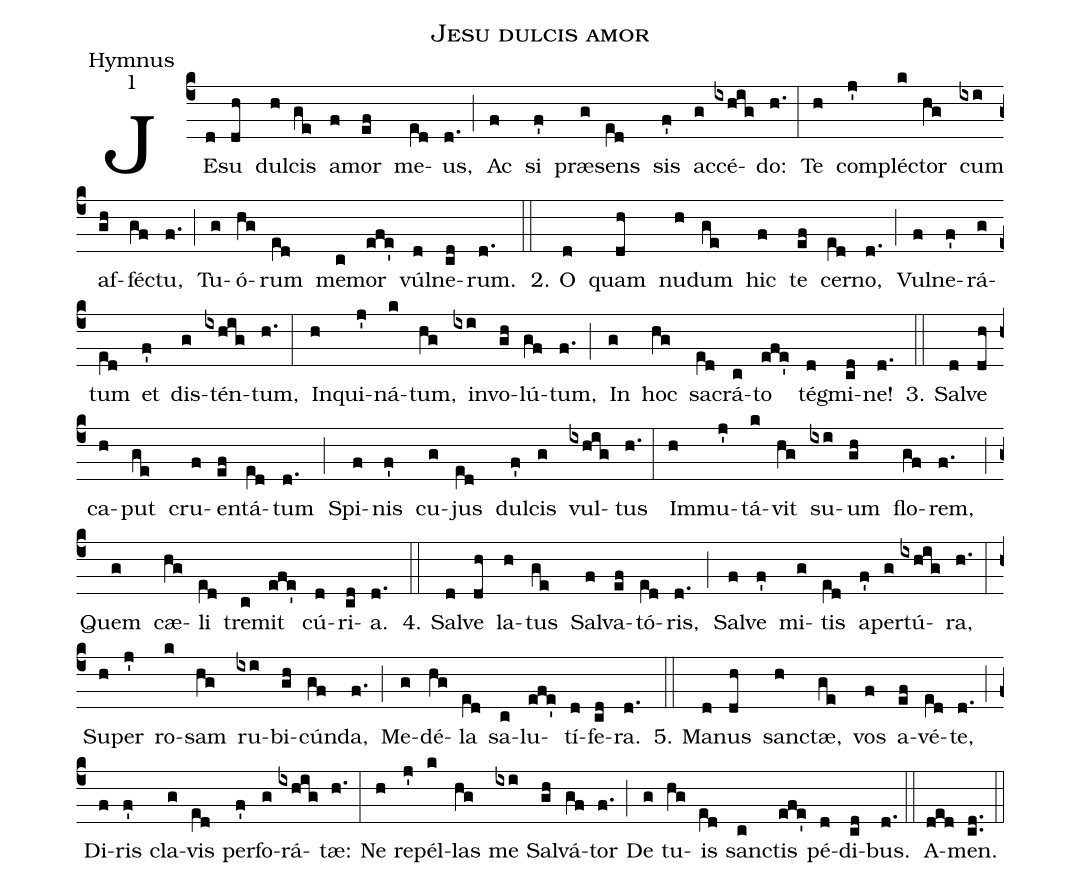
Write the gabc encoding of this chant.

name: Jesu dulcis amor;
office-part: Hymnus;
mode: 1;
%%
(c4) JE(d)su(dh) dul(h)cis(ge) a(f)mor(ef) me(e[ll:1]d)us,(d.) (;) Ac(f) si(f') præ(g)sens(e[ll:1]d) sis(f') ac(g)cé(ixhig)do:(h.) (:)
Te(h) com(j')pléc(k)tor(hg) cum(ixi) af(gh)féc(gf)tu,(f.) (;) Tu(g)ó(hg)rum(e[ll:1]d) me(c)mor(efe') vúl(d)ne(cd)rum.(d.) (::)
2. O(d) quam(dh) nu(h)dum(ge) hic(f) te(ef) cer(e[ll:1]d)no,(d.) (;) Vul(f)ne(f')rá(g)tum(e[ll:1]d) et(f') dis(g)tén(ixhig)tum,(h.) (:)
In(h)qui(j')ná(k)tum,(hg) in(ixi)vo(gh)lú(gf)tum,(f.) (;) In(g) hoc(hg) sa(e[ll:1]d)crá(c)to(efe') tég(d)mi(cd)ne!(d.) (::)
3. Sal(d)ve(dh) ca(h)put(ge) cru(f)en(ef)tá(e[ll:1]d)tum(d.) (;) Spi(f)nis(f') cu(g)jus(e[ll:1]d) dul(f')cis(g) vul(ixhig)tus(h.) (:)
Im(h)mu(j')tá(k)vit(hg) su(ixi)um(gh) flo(gf)rem,(f.) (;) Quem(g) cæ(hg)li(e[ll:1]d) tre(c)mit(efe') cú(d)ri(cd)a.(d.) (::)
4. Sal(d)ve(dh) la(h)tus(ge) Sal(f)va(ef)tó(e[ll:1]d)ris,(d.) (;) Sal(f)ve(f') mi(g)tis(e[ll:1]d) a(f')per(g)tú(ixhig)ra,(h.) (:)
Su(h)per(j') ro(k)sam(hg) ru(ixi)bi(gh)cún(gf)da,(f.) (;) Me(g)dé(hg)la(e[ll:1]d) sa(c)lu(efe')tí(d)fe(cd)ra.(d.) (::)
5. Ma(d)nus(dh) sanc(h)tæ,(ge) vos(f) a(ef)vé(e[ll:1]d)te,(d.) (;) Di(f)ris(f') cla(g)vis(e[ll:1]d) per(f')fo(g)rá(ixhig)tæ:(h.) (:)
Ne(h) re(j')pél(k)las(hg) me(ixi) Sal(gh)vá(gf)tor(f.) (;) De(g) tu(hg)is(e[ll:1]d) sanc(c)tis(efe') pé(d)di(cd)bus.(d.) (::)
A(ded)men.(cd..) (::)
